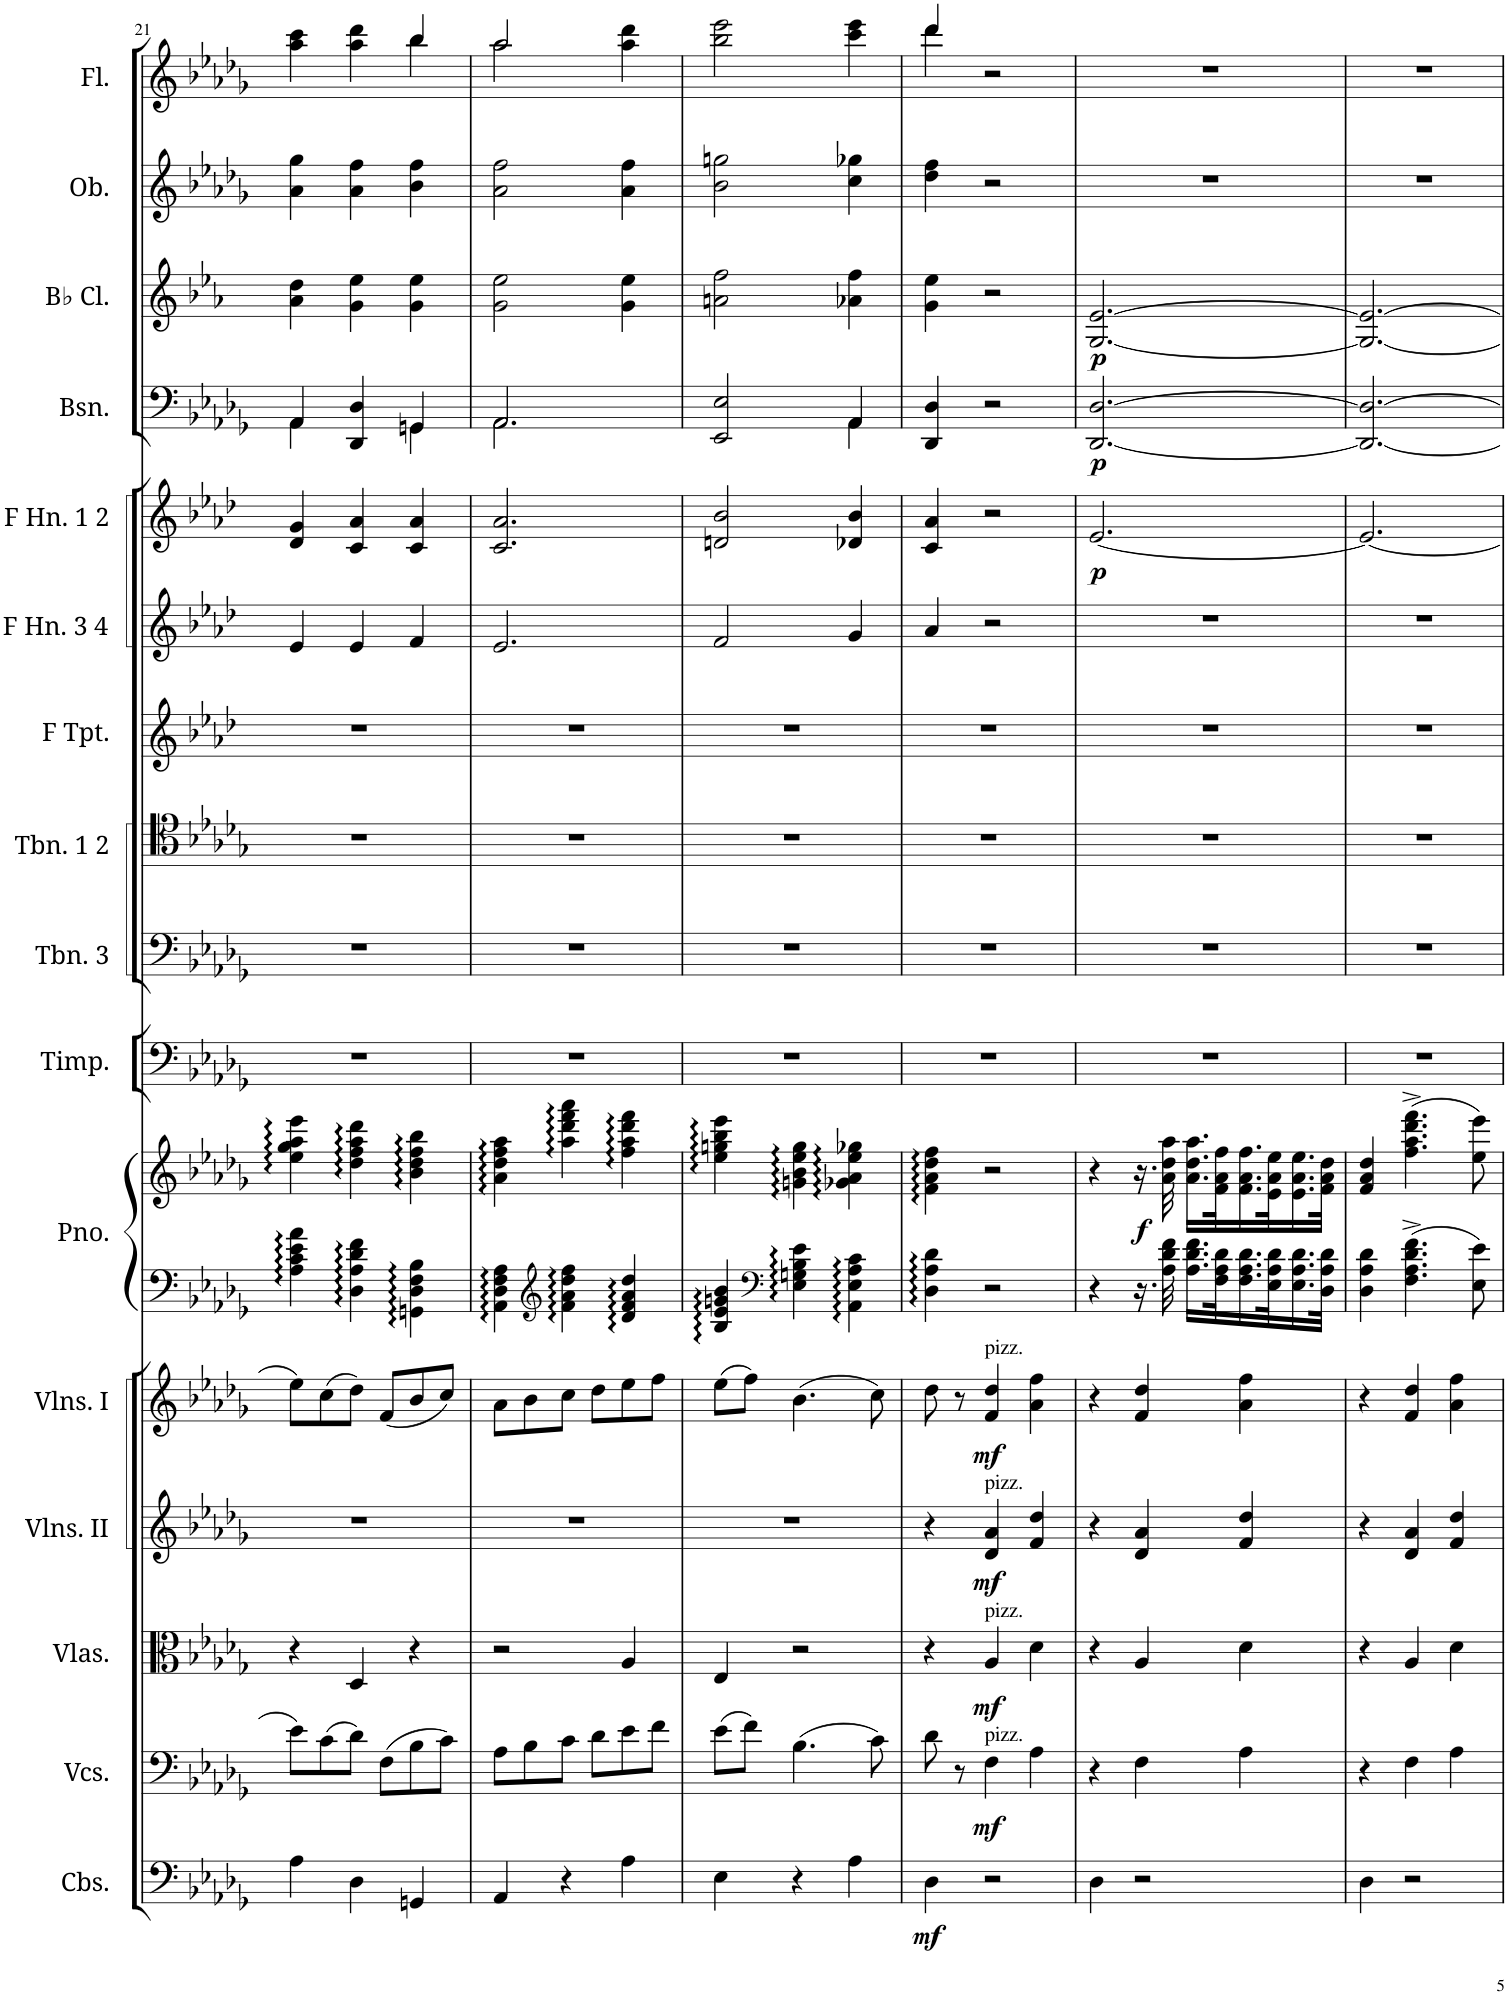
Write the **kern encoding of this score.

**kern	**dynam	**kern	**dynam	**kern	**dynam	**kern	**dynam	**kern	**dynam	**kern	**kern	**dynam	**kern	**kern	**kern	**kern	**kern	**kern	**dynam	**kern	**dynam	**kern	**dynam	**kern	**kern
*part16	*part16	*part15	*part15	*part14	*part14	*part13	*part13	*part12	*part12	*part11	*part11	*part11	*part10	*part9	*part8	*part7	*part6	*part5	*part5	*part4	*part4	*part3	*part3	*part2	*part1
*staff17	*staff17	*staff16	*staff16	*staff15	*staff15	*staff14	*staff14	*staff13	*staff13	*staff12	*staff11	*staff11/12	*staff10	*staff9	*staff8	*staff7	*staff6	*staff5	*staff5	*staff4	*staff4	*staff3	*staff3	*staff2	*staff1
*I"Contrabasses	*	*I"Violoncellos	*	*I"Violas	*	*I"Violins II	*	*I"Violins I	*	*I"Grand Piano	*	*	*I"Timpani (Ab-Db-Eb)	*I"Trombone 3	*I"Trombone 1 &amp; 2	*I"F Trumpet	*I"F Horn 3 &amp; 4	*I"F Horn 1 &amp; 2	*	*I"Bassoon	*	*I"Bb Clarinet	*	*I"Oboe	*I"Flute
*I'Cbs.	*	*I'Vcs.	*	*I'Vlas.	*	*I'Vlns. II	*	*I'Vlns. I	*	*I'Pno.	*	*	*I'Timp.	*I'Tbn. 3	*I'Tbn. 1 2	*I'F Tpt.	*I'F Hn. 3 4	*I'F Hn. 1 2	*	*I'Bsn.	*	*I'Bb Cl.	*	*I'Ob.	*I'Fl.
!!LO:PB:g=z
*clefF4	*	*clefF4	*	*clefC3	*	*clefG2	*	*clefG2	*	*clefF4	*clefG2	*	*clefF4	*clefF4	*clefC4	*clefG2	*clefG2	*clefG2	*	*clefF4	*	*clefG2	*	*clefG2	*clefG2
*Trd7c12	*	*	*	*	*	*	*	*	*	*	*	*	*	*	*	*Trd-3c-5	*Trd4c7	*Trd4c7	*	*	*	*Trd1c2	*	*	*
*k[b-e-a-d-g-]	*	*k[b-e-a-d-g-]	*	*k[b-e-a-d-g-]	*	*k[b-e-a-d-g-]	*	*k[b-e-a-d-g-]	*	*k[b-e-a-d-g-]	*k[b-e-a-d-g-]	*	*k[b-e-a-d-g-]	*k[b-e-a-d-g-]	*k[b-e-a-d-g-]	*k[b-e-a-d-]	*k[b-e-a-d-]	*k[b-e-a-d-]	*	*k[b-e-a-d-g-]	*	*k[b-e-a-]	*	*k[b-e-a-d-g-]	*k[b-e-a-d-g-]
*M6/8	*	*M6/8	*	*M6/8	*	*M6/8	*	*M6/8	*	*M6/8	*M6/8	*	*M6/8	*M6/8	*M6/8	*M6/8	*M6/8	*M6/8	*	*M6/8	*	*M6/8	*	*M6/8	*M6/8
=21	=21	=21	=21	=21	=21	=21	=21	=21	=21	=21	=21	=21	=21	=21	=21	=21	=21	=21	=21	=21	=21	=21	=21	=21	=21
*	*	*	*	*	*	*	*	*	*	*	*	*	*	*	*	*	*	*	*	*^	*	*	*	*	*^
4A-\	.	8e-\L	.	4r	.	2.r	.	8ee-\L	.	4A-\ 4c\ 4e-\ 4a-\	4ee-\ 4gg-\ 4aa-\ 4eee-\	.	2.r	2.r	2.r	2.r	4e-/	4d-/ 4g/	.	4AA-/	4AA-\	.	4a-\ 4dd\	.	4a-\ 4gg-\	4aa-\ 4ccc\	2ryy
.	.	(8c\	.	.	.	.	.	(8cc\	.	.	.	.	.	.	.	.	.	.	.	.	.	.	.	.	.	.	.
4D-\	.	8d-\J)	.	4D-/	.	.	.	8dd-\J)	.	4D-\ 4A-\ 4d-\ 4f\	4dd-\ 4ff\ 4aa-\ 4ddd-\	.	.	.	.	.	4e-/	4c/ 4a-/	.	4DD-/ 4D-/	4ryy	.	4g\ 4ee-\	.	4a-\ 4ff\	4aa-\ 4ddd-\	.
.	.	(8F\L	.	.	.	.	.	(8f/L	.	.	.	.	.	.	.	.	.	.	.	.	.	.	.	.	.	.	.
4GGn/	.	8B-\	.	4r	.	.	.	8b-/	.	4GGn\ 4D-\ 4F\ 4B-\	4b-\ 4dd-\ 4ff\ 4bb-\	.	.	.	.	.	4f/	4c/ 4a-/	.	4GGn/	4GG\	.	4g\ 4ee-\	.	4b-\ 4ff\	4bb-/	4bb-\
.	.	8c\J)	.	.	.	.	.	8cc/J)	.	.	.	.	.	.	.	.	.	.	.	.	.	.	.	.	.	.	.
=22	=22	=22	=22	=22	=22	=22	=22	=22	=22	=22	=22	=22	=22	=22	=22	=22	=22	=22	=22	=22	=22	=22	=22	=22	=22	=22	=22
4AA-/	.	8A-\L	.	2r	.	2.r	.	8a-\L	.	4AA-\ 4D-\ 4F\ 4A-\	4a-\ 4dd-\ 4ff\ 4aa-\	.	2.r	2.r	2.r	2.r	2.e-/	2.c/ 2.a-/	.	2.AA-/	2.AA-\	.	2g\ 2ee-\	.	2a-\ 2ff\	2aa-/	2aa-\
.	.	8B-\	.	.	.	.	.	8b-\	.	.	.	.	.	.	.	.	.	.	.	.	.	.	.	.	.	.	.
*	*	*	*	*	*	*	*	*	*	*clefG2	*	*	*	*	*	*	*	*	*	*	*	*	*	*	*	*	*
4r	.	8c\J	.	.	.	.	.	8cc\J	.	4f\ 4a-\ 4dd-\ 4ff\	4aa-\ 4ddd-\ 4fff\ 4aaa-\	.	.	.	.	.	.	.	.	.	.	.	.	.	.	.	.
.	.	8d-\L	.	.	.	.	.	8dd-\L	.	.	.	.	.	.	.	.	.	.	.	.	.	.	.	.	.	.	.
4A-\	.	8e-\	.	4A-/	.	.	.	8ee-\	.	4d-/ 4f/ 4a-/ 4dd-/	4ff\ 4aa-\ 4ddd-\ 4fff\	.	.	.	.	.	.	.	.	.	.	.	4g\ 4ee-\	.	4a-\ 4ff\	4aa-\ 4ddd-\	4ryy
.	.	8f\J	.	.	.	.	.	8ff\J	.	.	.	.	.	.	.	.	.	.	.	.	.	.	.	.	.	.	.
*	*	*	*	*	*	*	*	*	*	*	*	*	*	*	*	*	*	*	*	*	*	*	*	*	*	*v	*v
=23	=23	=23	=23	=23	=23	=23	=23	=23	=23	=23	=23	=23	=23	=23	=23	=23	=23	=23	=23	=23	=23	=23	=23	=23	=23	=23
4E-\	.	(8e-\L	.	4E-/	.	2.r	.	(8ee-\L	.	4B-/ 4e-/ 4gn/ 4b-/	4ee-\ 4ggn\ 4bb-\ 4eee-\	.	2.r	2.r	2.r	2.r	2f/	2dn/ 2b-/	.	2EE-/ 2E-/	2ryy	.	2an\ 2ff\	.	2b-\ 2ggn\	2bb-\ 2eee-\
.	.	8f\J)	.	.	.	.	.	8ff\J)	.	.	.	.	.	.	.	.	.	.	.	.	.	.	.	.	.	.
*	*	*	*	*	*	*	*	*	*	*clefF4	*	*	*	*	*	*	*	*	*	*	*	*	*	*	*	*
4r	.	(4.B-\	.	2r	.	.	.	(4.b-\	.	4E-\ 4Gn\ 4B-\ 4e-\	4gn\ 4b-\ 4ee-\ 4gg\	.	.	.	.	.	.	.	.	.	.	.	.	.	.	.
4A-\	.	.	.	.	.	.	.	.	.	4AA-\ 4E-\ 4A-\ 4c\	4g-X\ 4a-\ 4ee-\ 4gg-X\	.	.	.	.	.	4g/	4d-X/ 4b-/	.	4AA-/	4AA-\	.	4a-X\ 4ff\	.	4cc\ 4gg-X\	4ccc\ 4eee-\
.	.	8c\)	.	.	.	.	.	8cc\)	.	.	.	.	.	.	.	.	.	.	.	.	.	.	.	.	.	.
*	*	*	*	*	*	*	*	*	*	*	*	*	*	*	*	*	*	*	*	*v	*v	*	*	*	*	*
=24	=24	=24	=24	=24	=24	=24	=24	=24	=24	=24	=24	=24	=24	=24	=24	=24	=24	=24	=24	=24	=24	=24	=24	=24	=24
*	*	*	*	*	*	*	*	*	*	*	*	*	*	*	*	*	*	*	*	*	*	*	*	*	*^
!	!LO:DY:b	!	!	!	!	!	!	!	!	!	!	!	!	!	!	!	!	!	!	!	!	!	!	!	!	!
4D-\	mf	8d-\	.	4r	.	4r	.	8dd-\	.	4D-\ 4A-\ 4d-\	4f\ 4a-\ 4dd-\ 4ff\	.	2.r	2.r	2.r	2.r	4a-/	4c/ 4a-/	.	4DD-/ 4D-/	.	4g\ 4ee-\	.	4dd-\ 4ff\	4ddd-/	4ddd-\
.	.	8r	.	.	.	.	.	8r	.	.	.	.	.	.	.	.	.	.	.	.	.	.	.	.	.	.
!	!	!	!	!	!	!	!	!LO:TX:a:t=pizz.	!	!	!	!	!	!	!	!	!	!	!	!	!	!	!	!	!	!
!	!	!	!	!	!	!LO:TX:a:t=pizz.	!	!	!	!	!	!	!	!	!	!	!	!	!	!	!	!	!	!	!	!
!	!	!	!	!LO:TX:a:t=pizz.	!	!	!	!	!	!	!	!	!	!	!	!	!	!	!	!	!	!	!	!	!	!
!	!	!LO:TX:a:t=pizz.	!	!	!	!	!	!	!	!	!	!	!	!	!	!	!	!	!	!	!	!	!	!	!	!
!	!	!	!LO:DY:b	!	!LO:DY:b	!	!LO:DY:b	!	!LO:DY:b	!	!	!	!	!	!	!	!	!	!	!	!	!	!	!	!	!
2r	.	4F\	mf	4A-/	mf	4d-/ 4a-/	mf	4f/ 4dd-/	mf	2r	2r	.	.	.	.	.	2r	2r	.	2r	.	2r	.	2r	2r	2ryy
.	.	4A-\	.	4d-\	.	4f/ 4dd-/	.	4a-\ 4ff\	.	.	.	.	.	.	.	.	.	.	.	.	.	.	.	.	.	.
*	*	*	*	*	*	*	*	*	*	*	*	*	*	*	*	*	*	*	*	*	*	*	*	*	*v	*v
=25	=25	=25	=25	=25	=25	=25	=25	=25	=25	=25	=25	=25	=25	=25	=25	=25	=25	=25	=25	=25	=25	=25	=25	=25	=25
!	!	!	!	!	!	!	!	!	!	!	!	!	!	!	!	!	!	!	!LO:DY:b	!	!LO:DY:b	!	!LO:DY:b	!	!
4D-\	.	4r	.	4r	.	4r	.	4r	.	4r	4r	.	2.r	2.r	2.r	2.r	2.r	[2.e-/	p	[2.DD-/ [2.D-/	p	[2.G/ [2.e-/	p	2.r	2.r
!	!	!	!	!	!	!	!	!	!	!	!	!LO:DY:b	!	!	!	!	!	!	!	!	!	!	!	!	!
2r	.	4F\	.	4A-/	.	4d-/ 4a-/	.	4f/ 4dd-/	.	16.r	16.r	f	.	.	.	.	.	.	.	.	.	.	.	.	.
.	.	.	.	.	.	.	.	.	.	32A-\ 32d-\ 32f\	32a-\ 32dd-\ 32aa-\	.	.	.	.	.	.	.	.	.	.	.	.	.	.
.	.	.	.	.	.	.	.	.	.	16.A-\ 16.d-\ 16.f\LL	16.a-\ 16.dd-\ 16.aa-\LL	.	.	.	.	.	.	.	.	.	.	.	.	.	.
.	.	.	.	.	.	.	.	.	.	32F\ 32A-\ 32d-\K	32f\ 32a-\ 32ff\K	.	.	.	.	.	.	.	.	.	.	.	.	.	.
.	.	4A-\	.	4d-\	.	4f/ 4dd-/	.	4a-\ 4ff\	.	16.F\ 16.A-\ 16.d-\	16.f\ 16.a-\ 16.ff\	.	.	.	.	.	.	.	.	.	.	.	.	.	.
.	.	.	.	.	.	.	.	.	.	32E-\ 32A-\ 32d-\K	32e-\ 32a-\ 32ee-\K	.	.	.	.	.	.	.	.	.	.	.	.	.	.
.	.	.	.	.	.	.	.	.	.	16.E-\ 16.A-\ 16.d-\	16.e-\ 16.a-\ 16.ee-\	.	.	.	.	.	.	.	.	.	.	.	.	.	.
.	.	.	.	.	.	.	.	.	.	32D-\ 32A-\ 32d-\JJk	32f\ 32a-\ 32dd-\JJk	.	.	.	.	.	.	.	.	.	.	.	.	.	.
=26	=26	=26	=26	=26	=26	=26	=26	=26	=26	=26	=26	=26	=26	=26	=26	=26	=26	=26	=26	=26	=26	=26	=26	=26	=26
4D-\	.	4r	.	4r	.	4r	.	4r	.	4D-\ 4A-\ 4d-\	4f/ 4a-/ 4dd-/	.	2.r	2.r	2.r	2.r	2.r	2.e-/_	.	2.DD-/_ 2.D-/_	.	2.G/_ 2.e-/_	.	2.r	2.r
2r	.	4F\	.	4A-/	.	4d-/ 4a-/	.	4f/ 4dd-/	.	4.F\^ 4.A-\^ 4.d-\^ 4.f\^	(4.ff\^ 4.aa-\^ 4.ddd-\^ 4.fff\^	.	.	.	.	.	.	.	.	.	.	.	.	.	.
.	.	4A-\	.	4d-\	.	4f/ 4dd-/	.	4a-\ 4ff\	.	.	.	.	.	.	.	.	.	.	.	.	.	.	.	.	.
.	.	.	.	.	.	.	.	.	.	8E-\ 8e-\	8ee-\ 8eee-\)	.	.	.	.	.	.	.	.	.	.	.	.	.	.
=	=	=	=	=	=	=	=	=	=	=	=	=	=	=	=	=	=	=	=	=	=	=	=	=	=
*-	*-	*-	*-	*-	*-	*-	*-	*-	*-	*-	*-	*-	*-	*-	*-	*-	*-	*-	*-	*-	*-	*-	*-	*-	*-
